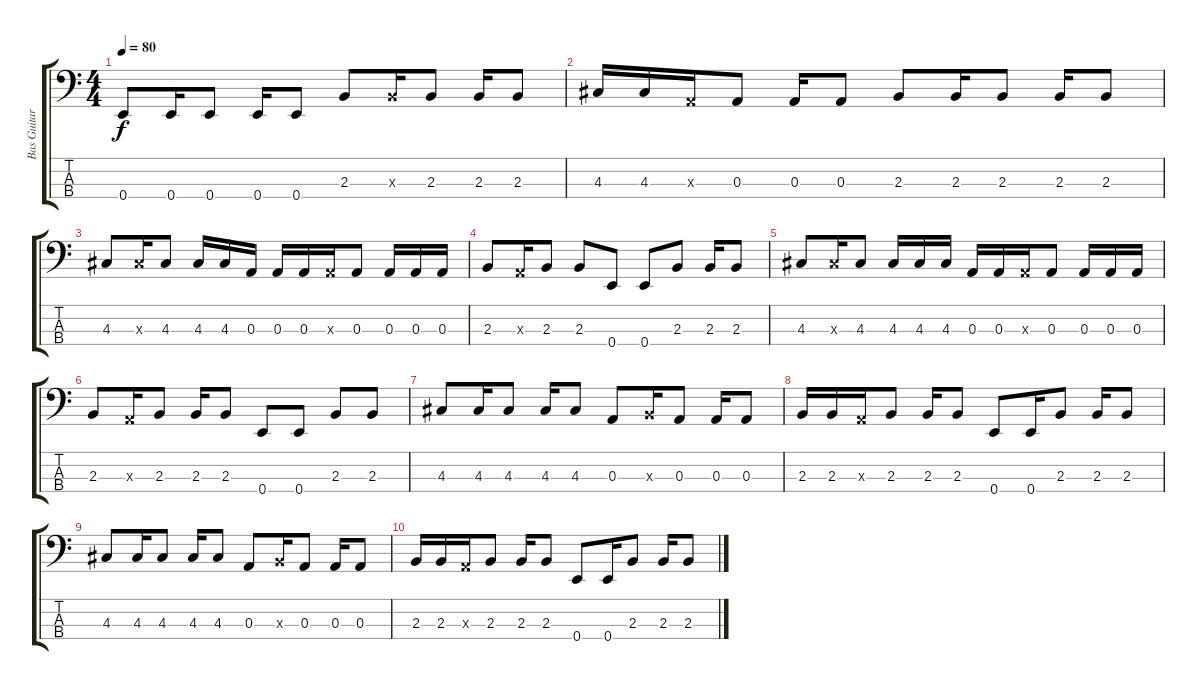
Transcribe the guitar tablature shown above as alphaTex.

\track ("Bas Guitar" "Bas Guitar") {instrument electricbasspick}
\staff {score tabs}
\tuning (G2 D2 A1 E1) {hide}
\ts (4 4)
\tempo 80
\clef f4
\ks c
0.4.8{dy f} 0.4.16 0.4.8 0.4.16 0.4.8 2.3.8 2.3{x}.16 2.3.8 2.3.16 2.3.8 |
4.3.16 4.3.16 0.3{x}.16 0.3.8 0.3.16 0.3.8 2.3.8 2.3.16 2.3.8 2.3.16 2.3.8 |
4.3.8 4.3{x}.16 4.3.8 4.3.16 4.3.16 0.3.16 0.3.16 0.3.16 0.3{x}.16 0.3.8 0.3.16 0.3.16 0.3.16 |
2.3.8 0.3{x}.16 2.3.8 2.3.8 0.4.8 0.4.8 2.3.8 2.3.16 2.3.8 |
4.3.8{volume 10} 4.3{x}.16 4.3.8 4.3.16 4.3.16 4.3.16 0.3.16 0.3.16 0.3{x}.16 0.3.8 0.3.16 0.3.16 0.3.16 |
2.3.8{volume 8} 0.3{x}.16 2.3.8 2.3.16 2.3.8 0.4.8 0.4.8 2.3.8 2.3.8 |
4.3.8{volume 6} 4.3.16 4.3.8 4.3.16 4.3.8 0.3.8 2.3{x}.16 0.3.8 0.3.16 0.3.8 |
2.3.16{volume 4} 2.3.16 0.3{x}.16 2.3.8 2.3.16 2.3.8 0.4.8 0.4.16 2.3.8 2.3.16 2.3.8 |
4.3.8{volume 2} 4.3.16 4.3.8 4.3.16 4.3.8 0.3.8 2.3{x}.16 0.3.8 0.3.16 0.3.8 |
2.3.16{volume 0} 2.3.16 0.3{x}.16 2.3.8 2.3.16 2.3.8 0.4.8 0.4.16 2.3.8 2.3.16 2.3.8
